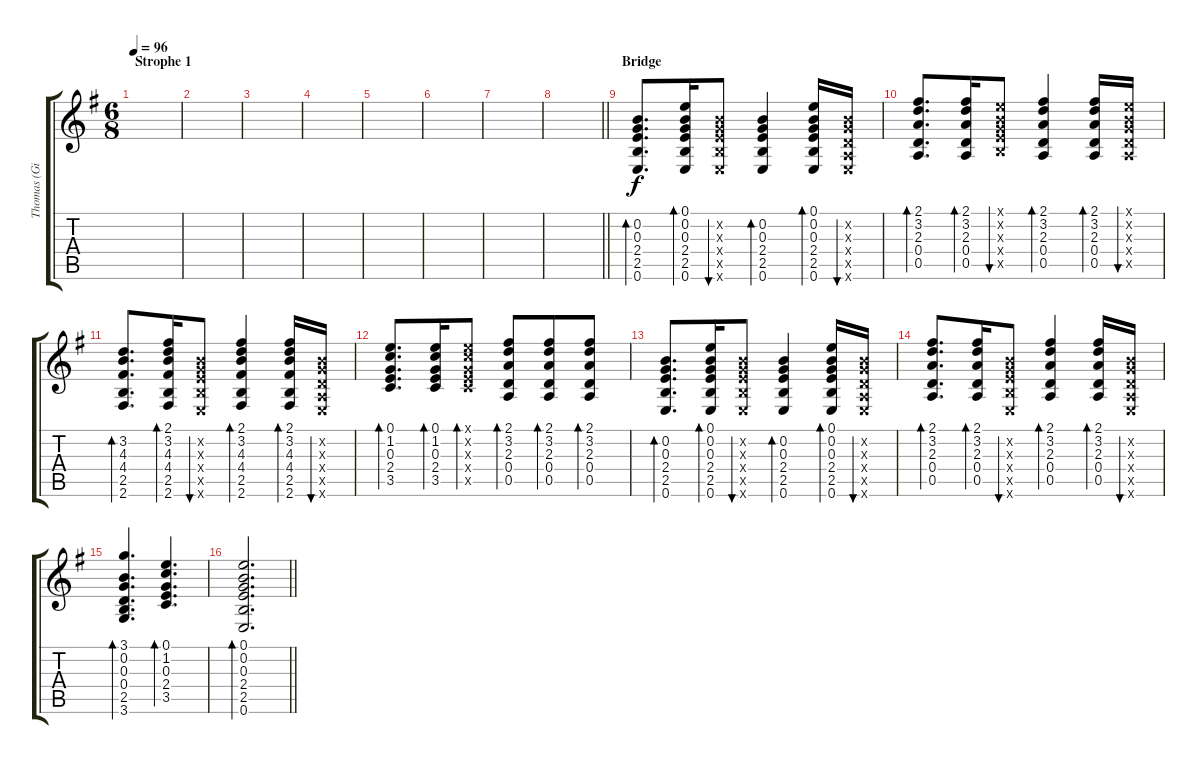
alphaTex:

\track ("Thomas (Gitarre)" "Thomas (Gi") {instrument acousticguitarsteel}
\staff {score tabs}
\tuning (E4 B3 G3 D3 A2 E2) {hide}
\ts (6 8)
\section ("" "Strophe 1")
\tempo 96
\clef g2
\ks g
|
|
|
|
|
|
|
\barLineRight lightlight
|
\section ("" "Bridge")
(0.2 0.3 2.4 2.5 0.6).8{d bd 60} (0.1 0.2 0.3 2.4 2.5 0.6).16{bd 60} (0.2{x} 0.3{x} 2.4{x} 2.5{x} 0.6{x}).8{bu 60} (0.2 0.3 2.4 2.5 0.6).4{bd 60} (0.1 0.2 0.3 2.4 2.5 0.6).16{bd 60} (0.2{x} 0.3{x} 0.4{x} 0.5{x} 0.6{x}).16{bu 60} |
(2.1 3.2 2.3 0.4 0.5).8{d bd 60} (2.1 3.2 2.3 0.4 0.5).16{bd 60} (0.1{x} 0.2{x} 0.3{x} 2.4{x} 2.5{x}).8{bu 60} (2.1 3.2 2.3 0.4 0.5).4{bd 60} (2.1 3.2 2.3 0.4 0.5).16{bd 60} (0.1{x} 0.2{x} 0.3{x} 0.4{x} 0.5{x}).16{bu 60} |
(3.2 4.3 4.4 2.5 2.6).8{d bd 60} (2.1 3.2 4.3 4.4 2.5 2.6).16{bd 60} (0.2{x} 0.3{x} 2.4{x} 2.5{x} 0.6{x}).8{bu 60} (2.1 3.2 4.3 4.4 2.5 2.6).4{bd 60} (2.1 3.2 4.3 4.4 2.5 2.6).16{bd 60} (0.2{x} 0.3{x} 0.4{x} 0.5{x} 0.6{x}).16{bu 60} |
(0.1 1.2 0.3 2.4 3.5).8{d bd 60} (0.1 1.2 0.3 2.4 3.5).16{bd 60} (0.1{x} 1.2{x} 0.3{x} 2.4{x} 3.5{x}).8{bd 60} (2.1 3.2 2.3 0.4 0.5).8{bd 60} (2.1 3.2 2.3 0.4 0.5).8{bd 60} (2.1 3.2 2.3 0.4 0.5).8{bd 60} |
(0.2 0.3 2.4 2.5 0.6).8{d bd 60} (0.1 0.2 0.3 2.4 2.5 0.6).16{bd 60} (0.2{x} 0.3{x} 2.4{x} 2.5{x} 0.6{x}).8{bu 60} (0.2 0.3 2.4 2.5 0.6).4{bd 60} (0.1 0.2 0.3 2.4 2.5 0.6).16{bd 60} (0.2{x} 0.3{x} 0.4{x} 0.5{x} 0.6{x}).16{bu 60} |
(2.1 3.2 2.3 0.4 0.5).8{d bd 60} (2.1 3.2 2.3 0.4 0.5).16{bd 60} (0.2{x} 0.3{x} 2.4{x} 2.5{x} 0.6{x}).8{bu 60} (2.1 3.2 2.3 0.4 0.5).4{bd 60} (2.1 3.2 2.3 0.4 0.5).16{bd 60} (0.2{x} 0.3{x} 0.4{x} 0.5{x} 0.6{x}).16{bu 60} |
(3.1 0.2 0.3 0.4 2.5 3.6).4{d bd 60} (0.1 1.2 0.3 2.4 3.5).4{d bd 60} |
\barLineRight lightlight
(0.1 0.2 0.3 2.4 2.5 0.6).2{d bd 60}
